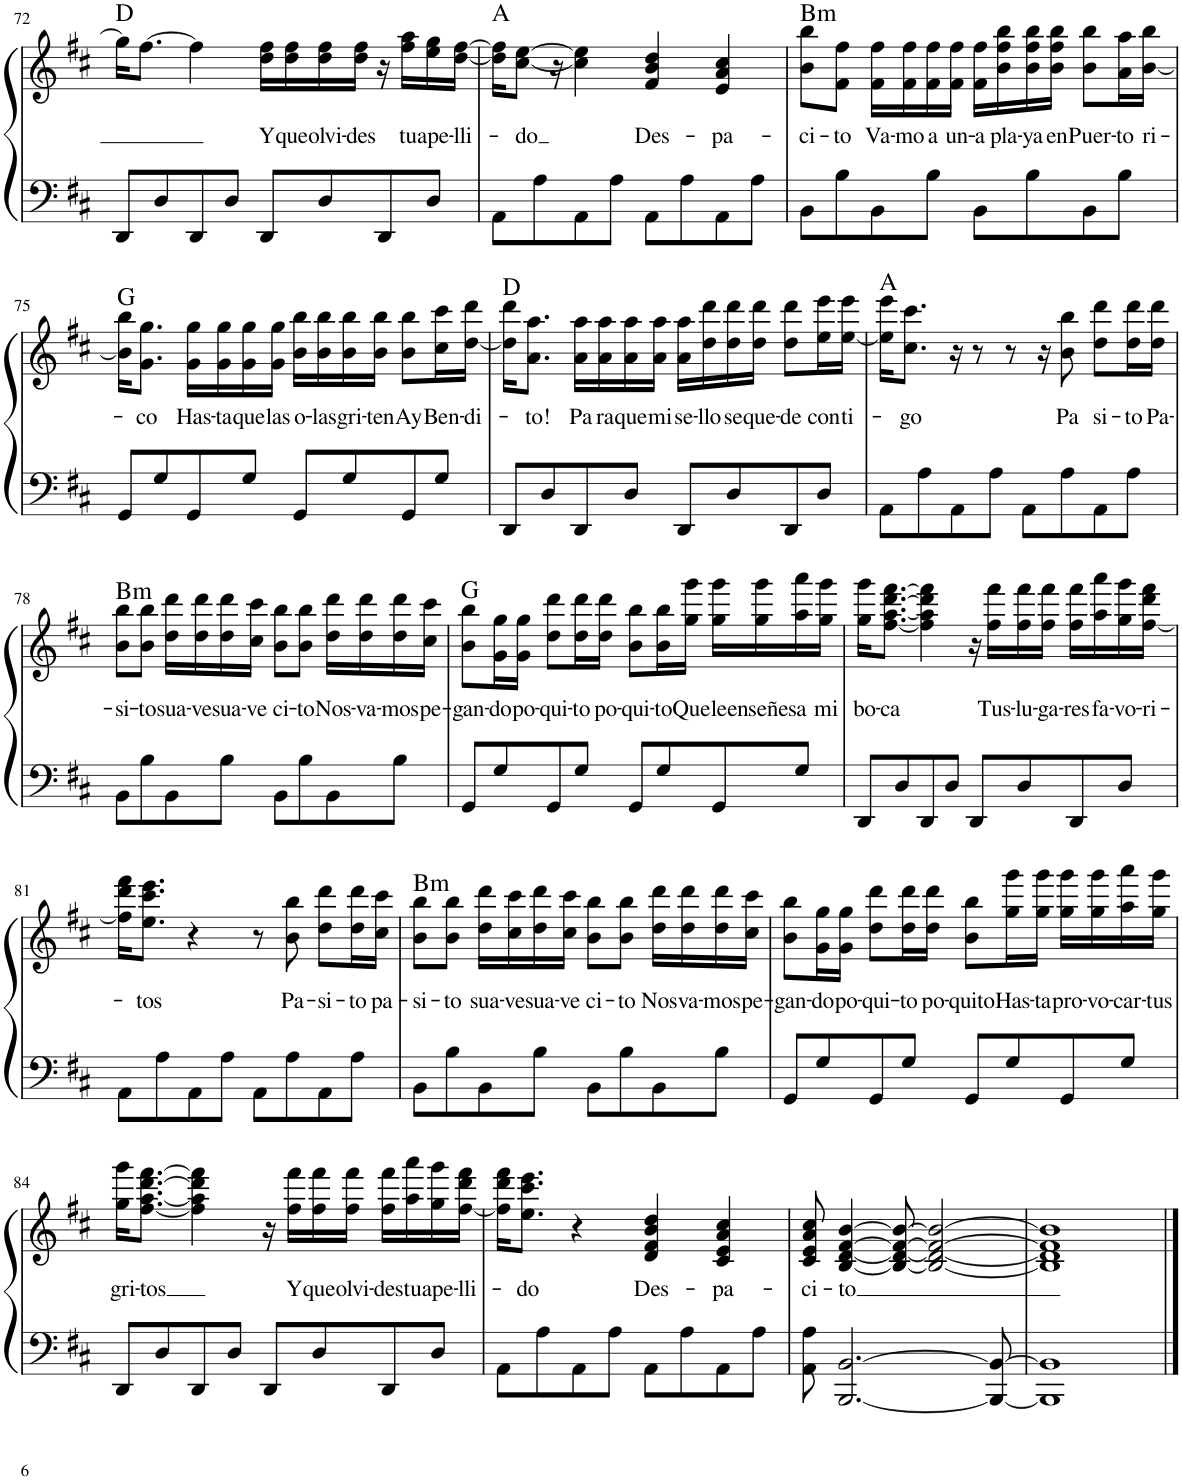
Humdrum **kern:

**kern	**kern	**text	**harte
*part1	*part1	*part1	*part1
*staff2	*staff1	*staff1	*
*I"Piano	*	*	*
*I'Pno.	*	*	*
!!LO:PB:g=z
*clefF4	*clefG2	*	*
*k[f#c#]	*k[f#c#]	*	*
*M4/4	*M4/4	*	*
=72	=72	=72	=72
8DD/L	16gg\KL]	.	D:maj
.	[8.ff#\J	.	.
8D/	.	.	.
8DD/	4ff#\]	.	.
8D/J	.	.	.
!	!	!LO:LY:b	!
8DD/L	16dd\ 16ff#\LL	Y	.
!	!	!LO:LY:b	!
.	16dd\ 16ff#\	que	.
!	!	!LO:LY:b	!
8D/	16dd\ 16ff#\	olvi-	.
!	!	!LO:LY:b	!
.	16dd\ 16ff#\JJ	-des	.
8DD/	16r	.	.
!	!	!LO:LY:b	!
.	16ff#\ 16aa\LL	tu	.
!	!	!LO:LY:b	!
8D/J	16ee\ 16gg\	ape-	.
!	!	!LO:LY:b	!
.	[16dd\ [16ff#\JJ	-lli-	.
=73	=73	=73	=73
8AA\L	16dd\] 16ff#\]KL	.	A:maj
!	!	!LO:LY:b	!
.	[8cc#\ [8ee\J	-do	.
8A\	.	.	.
.	16r	.	.
8AA\	4cc#\] 4ee\]	.	.
8A\J	.	.	.
!	!	!LO:LY:b	!
8AA\L	4f#/ 4b/ 4dd/	Des-	.
8A\	.	.	.
!	!	!LO:LY:b	!
8AA\	4e/ 4a/ 4cc#/	-pa-	.
8A\J	.	.	.
=74	=74	=74	=74
!	!	!LO:LY:b	!LO:H:kt=m
8BB\L	8b\ 8bb\L	-ci-	B:min
!	!	!LO:LY:b	!
8B\	8f#\ 8ff#\J	-to	.
!	!	!LO:LY:b	!
8BB\	16f#\ 16ff#\LL	Va-	.
!	!	!LO:LY:b	!
.	16f#\ 16ff#\	-mo	.
!	!	!LO:LY:b	!
8B\J	16f#\ 16ff#\	a	.
!	!	!LO:LY:b	!
.	16f#\ 16ff#\JJ	un-	.
!	!	!LO:LY:b	!
8BB\L	16f#\ 16ff#\LL	-a	.
!	!	!LO:LY:b	!
.	16b\ 16ff#\ 16bb\	pla-	.
!	!	!LO:LY:b	!
8B\	16b\ 16ff#\ 16bb\	-ya	.
!	!	!LO:LY:b	!
.	16b\ 16ff#\ 16bb\JJ	en	.
!	!	!LO:LY:b	!
8BB\	8b\ 8bb\L	Puer-	.
!	!	!LO:LY:b	!
8B\J	16a\ 16aa\L	-to	.
!	!	!LO:LY:b	!
.	[16b\ 16bb\JJ	ri-	.
!!LO:LB:g=z
=75	=75	=75	=75
8GG/L	16b\] 16bb\KL	.	G:maj
!	!	!LO:LY:b	!
.	8.g\ 8.gg\J	-co	.
8G/	.	.	.
!	!	!LO:LY:b	!
8GG/	16g\ 16gg\LL	Has-	.
!	!	!LO:LY:b	!
.	16g\ 16gg\	-ta	.
!	!	!LO:LY:b	!
8G/J	16g\ 16gg\	que	.
!	!	!LO:LY:b	!
.	16g\ 16gg\JJ	las	.
!	!	!LO:LY:b	!
8GG/L	16b\ 16bb\LL	o-	.
!	!	!LO:LY:b	!
.	16b\ 16bb\	-las	.
!	!	!LO:LY:b	!
8G/	16b\ 16bb\	gri-	.
!	!	!LO:LY:b	!
.	16b\ 16bb\JJ	-ten	.
!	!	!LO:LY:b	!
8GG/	8b\ 8bb\L	Ay	.
!	!	!LO:LY:b	!
8G/J	16cc#\ 16ccc#\L	Ben-	.
!	!	!LO:LY:b	!
.	[16dd\ 16ddd\JJ	-di-	.
=76	=76	=76	=76
8DD/L	16dd\] 16ddd\KL	.	D:maj
!	!	!LO:LY:b	!
.	8.a\ 8.aa\J	-to!	.
8D/	.	.	.
!	!	!LO:LY:b	!
8DD/	16a\ 16aa\LL	Pa	.
!	!	!LO:LY:b	!
.	16a\ 16aa\	ra	.
!	!	!LO:LY:b	!
8D/J	16a\ 16aa\	que	.
!	!	!LO:LY:b	!
.	16a\ 16aa\JJ	mi	.
!	!	!LO:LY:b	!
8DD/L	16a\ 16aa\LL	se-	.
!	!	!LO:LY:b	!
.	16dd\ 16ddd\	-llo	.
!	!	!LO:LY:b	!
8D/	16dd\ 16ddd\	se	.
!	!	!LO:LY:b	!
.	16dd\ 16ddd\JJ	que-	.
!	!	!LO:LY:b	!
8DD/	8dd\ 8ddd\L	-de	.
!	!	!LO:LY:b	!
8D/J	16ee\ 16eee\L	con	.
!	!	!LO:LY:b	!
.	[16ee\ 16eee\JJ	ti-	.
=77	=77	=77	=77
8AA\L	16ee\] 16eee\KL	.	A:maj
!	!	!LO:LY:b	!
.	8.cc#\ 8.ccc#\J	-go	.
8A\	.	.	.
8AA\	16r	.	.
.	8r	.	.
8A\J	.	.	.
.	8r	.	.
8AA\L	.	.	.
.	16r	.	.
!	!	!LO:LY:b	!
8A\	8b\ 8bb\	Pa	.
!	!	!LO:LY:b	!
8AA\	8dd\ 8ddd\L	si-	.
!	!	!LO:LY:b	!
8A\J	16dd\ 16ddd\L	-to	.
!	!	!LO:LY:b	!
.	16dd\ 16ddd\JJ	Pa-	.
!!LO:LB:g=z
=78	=78	=78	=78
!	!	!LO:LY:b	!LO:H:kt=m
8BB\L	8b\ 8bb\L	-si-	B:min
!	!	!LO:LY:b	!
8B\	8b\ 8bb\J	-to	.
!	!	!LO:LY:b	!
8BB\	16dd\ 16ddd\LL	sua-	.
!	!	!LO:LY:b	!
.	16dd\ 16ddd\	-ve	.
!	!	!LO:LY:b	!
8B\J	16dd\ 16ddd\	sua-	.
!	!	!LO:LY:b	!
.	16cc#\ 16ccc#\JJ	-ve	.
!	!	!LO:LY:b	!
8BB\L	8b\ 8bb\L	ci-	.
!	!	!LO:LY:b	!
8B\	8b\ 8bb\J	-to	.
!	!	!LO:LY:b	!
8BB\	16dd\ 16ddd\LL	Nos-	.
!	!	!LO:LY:b	!
.	16dd\ 16ddd\	-va-	.
!	!	!LO:LY:b	!
8B\J	16dd\ 16ddd\	-mos	.
!	!	!LO:LY:b	!
.	16cc#\ 16ccc#\JJ	pe-	.
=79	=79	=79	=79
!	!	!LO:LY:b	!
8GG/L	8b\ 8bb\L	-gan-	G:maj
!	!	!LO:LY:b	!
8G/	16g\ 16gg\L	-do	.
!	!	!LO:LY:b	!
.	16g\ 16gg\JJ	po-	.
!	!	!LO:LY:b	!
8GG/	8dd\ 8ddd\L	-qui-	.
!	!	!LO:LY:b	!
8G/J	16dd\ 16ddd\L	-to	.
!	!	!LO:LY:b	!
.	16dd\ 16ddd\JJ	po-	.
!	!	!LO:LY:b	!
8GG/L	8b\ 8bb\L	-qui-	.
!	!	!LO:LY:b	!
8G/	16b\ 16bb\L	-to	.
!	!	!LO:LY:b	!
.	16gg\ 16ggg\JJ	Que	.
!	!	!LO:LY:b	!
8GG/	16gg\ 16ggg\LL	le	.
!	!	!LO:LY:b	!
.	16gg\ 16ggg\	enseñes	.
!	!	!LO:LY:b	!
8G/J	16aa\ 16aaa\	a	.
!	!	!LO:LY:b	!
.	16gg\ 16ggg\JJ	mi	.
=80	=80	=80	=80
!	!	!LO:LY:b	!
8DD/L	16gg\ 16ggg\KL	bo-	.
!	!	!LO:LY:b	!
.	[8.ff#\ [8.aa\ [8.ddd\ [8.fff#\J	-ca	.
8D/	.	.	.
8DD/	4ff#\] 4aa\] 4ddd\] 4fff#\]	.	.
8D/J	.	.	.
8DD/L	16r	.	.
!	!	!LO:LY:b	!
.	16ff#\ 16fff#\LL	Tus-	.
!	!	!LO:LY:b	!
8D/	16ff#\ 16fff#\	-lu-	.
!	!	!LO:LY:b	!
.	16ff#\ 16fff#\JJ	-ga-	.
!	!	!LO:LY:b	!
8DD/	16ff#\ 16fff#\LL	-res	.
!	!	!LO:LY:b	!
.	16aa\ 16aaa\	fa-	.
!	!	!LO:LY:b	!
8D/J	16gg\ 16ggg\	-vo-	.
!	!	!LO:LY:b	!
.	[16ff#\ 16ddd\ 16fff#\JJ	-ri-	.
!!LO:LB:g=z
=81	=81	=81	=81
8AA\L	16ff#\] 16ddd\ 16fff#\KL	.	.
!	!	!LO:LY:b	!
.	8.ee\ 8.ccc#\ 8.eee\J	-tos	.
8A\	.	.	.
8AA\	4r	.	.
8A\J	.	.	.
8AA\L	8r	.	.
!	!	!LO:LY:b	!
8A\	8b\ 8bb\	Pa-	.
!	!	!LO:LY:b	!
8AA\	8dd\ 8ddd\L	-si-	.
!	!	!LO:LY:b	!
8A\J	16dd\ 16ddd\L	-to	.
!	!	!LO:LY:b	!
.	16cc#\ 16ccc#\JJ	pa-	.
=82	=82	=82	=82
!	!	!LO:LY:b	!LO:H:kt=m
8BB\L	8b\ 8bb\L	-si-	B:min
!	!	!LO:LY:b	!
8B\	8b\ 8bb\J	-to	.
!	!	!LO:LY:b	!
8BB\	16dd\ 16ddd\LL	sua-	.
!	!	!LO:LY:b	!
.	16cc#\ 16ccc#\	-ve	.
!	!	!LO:LY:b	!
8B\J	16dd\ 16ddd\	sua-	.
!	!	!LO:LY:b	!
.	16cc#\ 16ccc#\JJ	-ve	.
!	!	!LO:LY:b	!
8BB\L	8b\ 8bb\L	ci-	.
!	!	!LO:LY:b	!
8B\	8b\ 8bb\J	-to	.
!	!	!LO:LY:b	!
8BB\	16dd\ 16ddd\LL	Nos	.
!	!	!LO:LY:b	!
.	16dd\ 16ddd\	va-	.
!	!	!LO:LY:b	!
8B\J	16dd\ 16ddd\	-mos	.
!	!	!LO:LY:b	!
.	16cc#\ 16ccc#\JJ	pe-	.
=83	=83	=83	=83
!	!	!LO:LY:b	!
8GG/L	8b\ 8bb\L	-gan-	.
!	!	!LO:LY:b	!
8G/	16g\ 16gg\L	-do	.
!	!	!LO:LY:b	!
.	16g\ 16gg\JJ	po-	.
!	!	!LO:LY:b	!
8GG/	8dd\ 8ddd\L	-qui-	.
!	!	!LO:LY:b	!
8G/J	16dd\ 16ddd\L	-to	.
!	!	!LO:LY:b	!
.	16dd\ 16ddd\JJ	po-	.
!	!	!LO:LY:b	!
8GG/L	8b\ 8bb\L	-quito	.
!	!	!LO:LY:b	!
8G/	16gg\ 16ggg\L	Has-	.
!	!	!LO:LY:b	!
.	16gg\ 16ggg\JJ	-ta	.
!	!	!LO:LY:b	!
8GG/	16gg\ 16ggg\LL	pro-	.
!	!	!LO:LY:b	!
.	16gg\ 16ggg\	-vo-	.
!	!	!LO:LY:b	!
8G/J	16aa\ 16aaa\	-car-	.
!	!	!LO:LY:b	!
.	16gg\ 16ggg\JJ	-tus	.
!!LO:LB:g=z
=84	=84	=84	=84
!	!	!LO:LY:b	!
8DD/L	16gg\ 16ggg\KL	gri-	.
!	!	!LO:LY:b	!
.	[8.ff#\ [8.aa\ [8.ddd\ [8.fff#\J	-tos	.
8D/	.	.	.
8DD/	4ff#\] 4aa\] 4ddd\] 4fff#\]	.	.
8D/J	.	.	.
8DD/L	16r	.	.
!	!	!LO:LY:b	!
.	16ff#\ 16fff#\LL	Y	.
!	!	!LO:LY:b	!
8D/	16ff#\ 16fff#\	que	.
!	!	!LO:LY:b	!
.	16ff#\ 16fff#\JJ	olvi-	.
!	!	!LO:LY:b	!
8DD/	16ff#\ 16fff#\LL	-des	.
!	!	!LO:LY:b	!
.	16aa\ 16aaa\	tu	.
!	!	!LO:LY:b	!
8D/J	16gg\ 16ggg\	ape-	.
!	!	!LO:LY:b	!
.	[16ff#\ 16ddd\ 16fff#\JJ	-lli-	.
=85	=85	=85	=85
8AA\L	16ff#\] 16ddd\ 16fff#\KL	.	.
!	!	!LO:LY:b	!
.	8.ee\ 8.ccc#\ 8.eee\J	-do	.
8A\	.	.	.
8AA\	4r	.	.
8A\J	.	.	.
!	!	!LO:LY:b	!
8AA\L	4d/ 4f#/ 4b/ 4dd/	Des-	.
8A\	.	.	.
!	!	!LO:LY:b	!
8AA\	4c#/ 4e/ 4a/ 4cc#/	-pa-	.
8A\J	.	.	.
=86	=86	=86	=86
!	!	!LO:LY:b	!
8AA\ 8A\	8c#/ 8e/ 8a/ 8cc#/	-ci-	.
!	!	!LO:LY:b	!
[2.BBB/ [2.BB/	[4B/ [4d/ [4f#/ [4b/	-to	.
.	8B/_ 8d/_ 8f#/_ 8b/_	.	.
.	2B/_ 2d/_ 2f#/_ 2b/_	.	.
8BBB/_ 8BB/_	.	.	.
=87	=87	=87	=87
1BBB] 1BB]	1B] 1d] 1f#] 1b]	.	.
==	==	==	==
*-	*-	*-	*-
